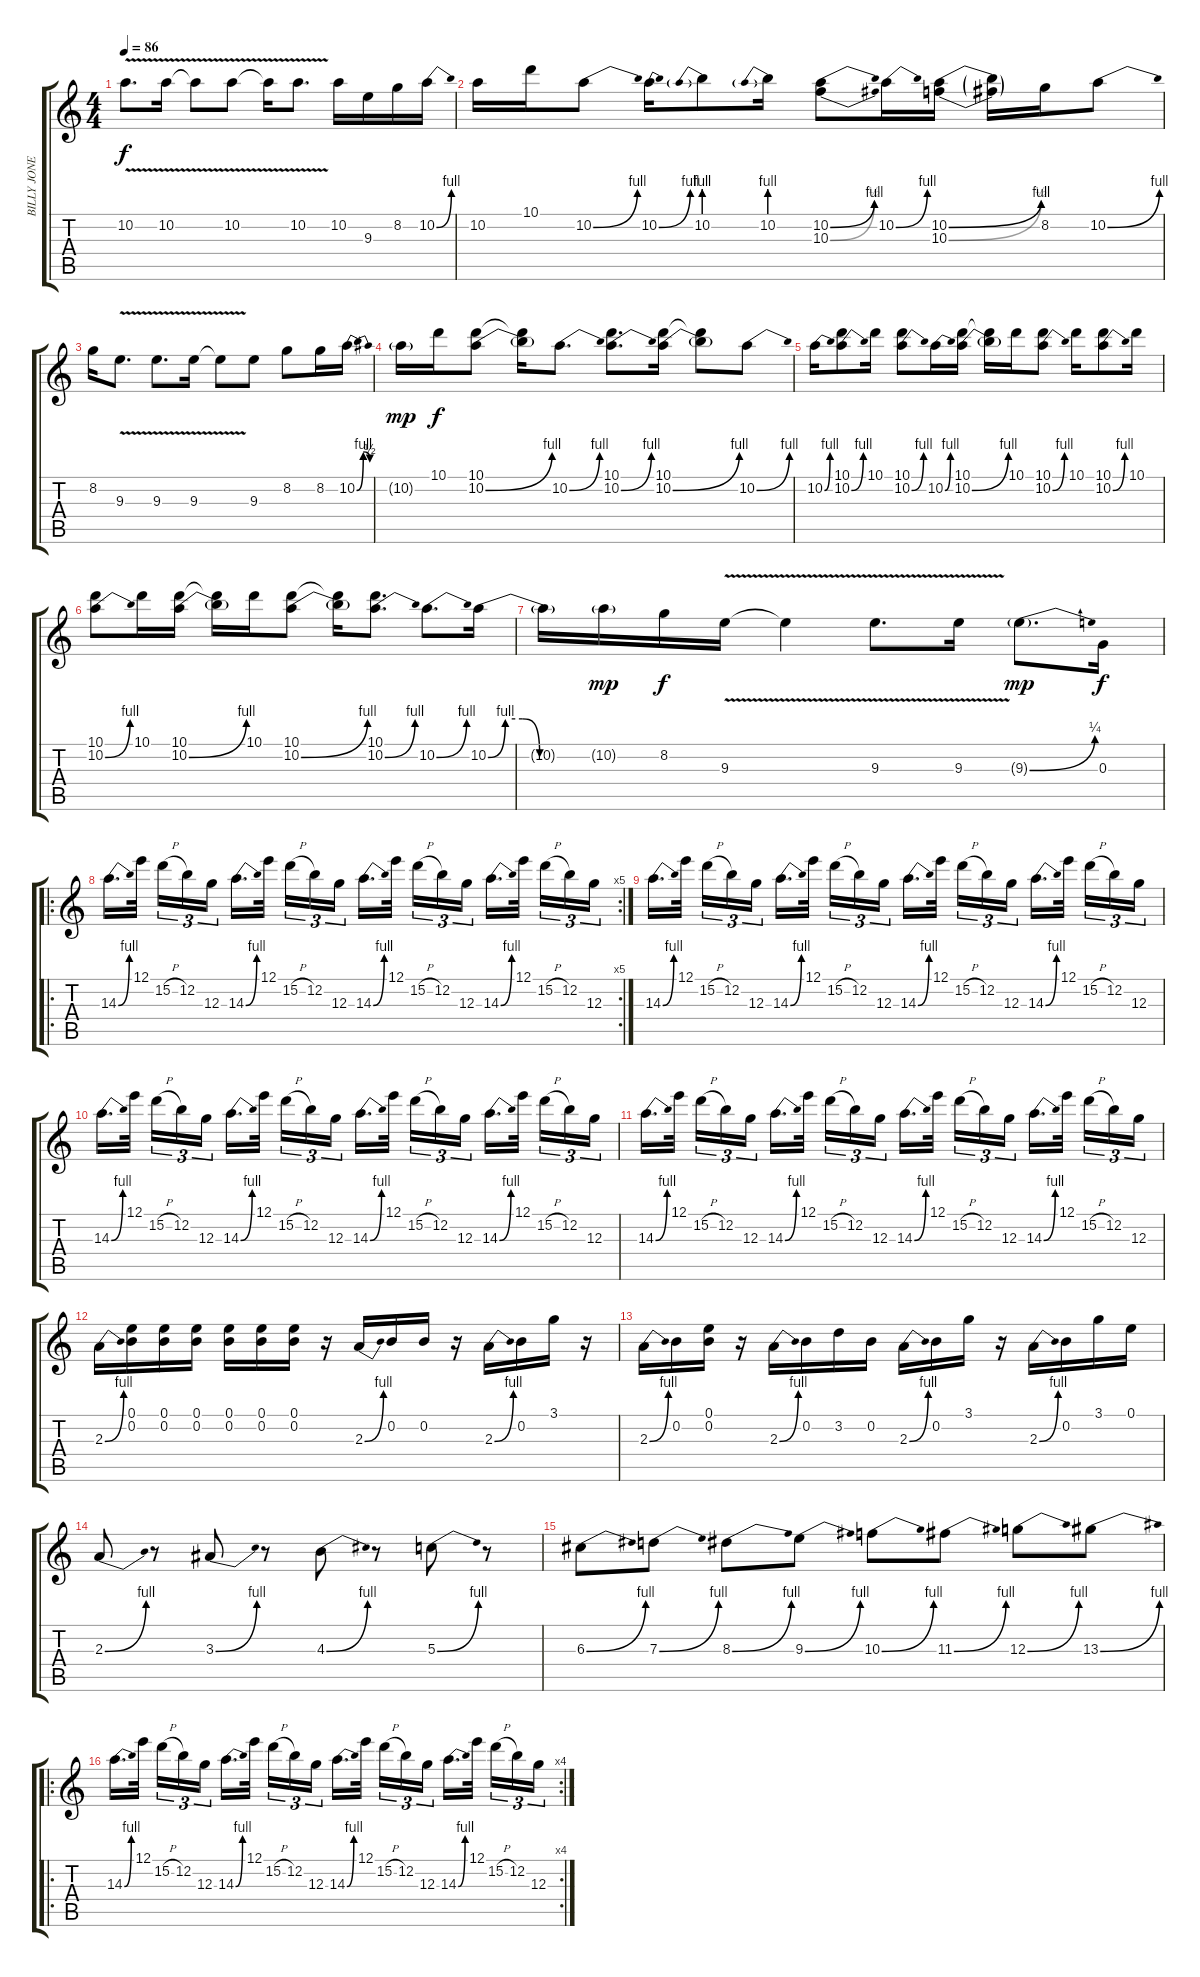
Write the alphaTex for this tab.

\track ("BILLY JONES" "BILLY JONE") {instrument electricguitarclean}
\staff {score tabs}
\tuning (E4 B3 G3 D3 A2 E2) {hide}
\ts (4 4)
\tempo 86
\clef g2
\ks c
10.2{v}.8{d dy f} 10.2{v}.16 10.2{t}.8 10.2{v}.8 10.2{t}.16 10.2{v}.8{d} 10.2.16 9.3.16 8.2.16 10.2{be (bend 0 0 60 4)}.16 |
10.2.16 10.1.16 10.2{be (bend 0 0 60 4)}.8 10.2{be (bend 0 0 60 4)}.16 10.2{be (prebend 0 4 60 4)}.8 10.2{be (prebend 0 4 60 4)}.16 (10.2{be (bend 0 0 60 4)} 10.3{be (bend 0 0 60 2)}).8 10.2{be (bend 0 0 60 4)}.16 (10.2{be (bend 0 0 60 4)} 10.3{be (bend 0 0 60 2)}).16 (10.2{t} 10.3{t}).16 8.2.16 10.2{be (bend 0 0 60 4)}.8 |
8.2.16 9.3{v}.8{d} 9.3{v}.8{d} 9.3{v}.16 9.3{t}.8 9.3.8 8.2.8 8.2.16 10.2{be (bendrelease 0 0 10 4 20 4 60 2)}.16 |
10.2{g}.16{dy mp} 10.1.16{dy f} (10.1 10.2{be (bend 0 0 60 4)}).8 (10.1{t} 10.2{t}).16 10.2{be (bend 0 0 60 4)}.8{d} (10.1 10.2{be (bend 0 0 60 4)}).8{d} (10.1 10.2{be (bend 0 0 60 4)}).16 (10.1{t} 10.2{t}).8 10.2{be (bend 0 0 60 4)}.8 |
10.2{be (bend 0 0 60 4)}.16 (10.1 10.2{be (bend 0 0 60 4)}).8 10.1.16 (10.1 10.2{be (bend 0 0 60 4)}).8 10.2{be (bend 0 0 60 4)}.16 (10.1 10.2{be (bend 0 0 60 4)}).16 (10.1{t} 10.2{t}).16 10.1.16 (10.1 10.2{be (bend 0 0 60 4)}).8 10.1.16 (10.1 10.2{be (bend 0 0 60 4)}).8 10.1.16 |
(10.1 10.2{be (bend 0 0 60 4)}).8 10.1.16 (10.1 10.2{be (bend 0 0 60 4)}).16 (10.1{t} 10.2{t}).16 10.1.16 (10.1 10.2{be (bend 0 0 60 4)}).8 (10.1{t} 10.2{t}).16 (10.1 10.2{be (bend 0 0 60 4)}).8{d} 10.2{be (bend 0 0 60 4)}.8{d} 10.2{be (custom 0 0 10 4 20 4 30 0 60 0)}.16 |
10.2{t}.16 10.2{g}.16{dy mp} 8.2.16{dy f} 9.3{v}.16 9.3{t}.4 9.3{v}.8{d} 9.3{v}.16 9.3{be (bend 0 0 60 1) g}.8{d dy mp} 0.3.16{dy f} |
\ro
\rc 5
14.3{be (bend 0 0 60 4)}.16{d} 12.1.32{beam splitsecondary} 15.2{h}.16{tu (3 2)} 12.2.16{tu (3 2)} 12.3.16{tu (3 2)} 14.3{be (bend 0 0 60 4)}.16{d} 12.1.32{beam splitsecondary} 15.2{h}.16{tu (3 2)} 12.2.16{tu (3 2)} 12.3.16{tu (3 2)} 14.3{be (bend 0 0 60 4)}.16{d} 12.1.32{beam splitsecondary} 15.2{h}.16{tu (3 2)} 12.2.16{tu (3 2)} 12.3.16{tu (3 2)} 14.3{be (bend 0 0 60 4)}.16{d} 12.1.32{beam splitsecondary} 15.2{h}.16{tu (3 2)} 12.2.16{tu (3 2)} 12.3.16{tu (3 2)} |
14.3{be (bend 0 0 60 4)}.16{d} 12.1.32{beam splitsecondary} 15.2{h}.16{tu (3 2)} 12.2.16{tu (3 2)} 12.3.16{tu (3 2)} 14.3{be (bend 0 0 60 4)}.16{d} 12.1.32{beam splitsecondary} 15.2{h}.16{tu (3 2)} 12.2.16{tu (3 2)} 12.3.16{tu (3 2)} 14.3{be (bend 0 0 60 4)}.16{d} 12.1.32{beam splitsecondary} 15.2{h}.16{tu (3 2)} 12.2.16{tu (3 2)} 12.3.16{tu (3 2)} 14.3{be (bend 0 0 60 4)}.16{d} 12.1.32{beam splitsecondary} 15.2{h}.16{tu (3 2)} 12.2.16{tu (3 2)} 12.3.16{tu (3 2)} |
14.3{be (bend 0 0 60 4)}.16{d} 12.1.32{beam splitsecondary} 15.2{h}.16{tu (3 2)} 12.2.16{tu (3 2)} 12.3.16{tu (3 2)} 14.3{be (bend 0 0 60 4)}.16{d} 12.1.32{beam splitsecondary} 15.2{h}.16{tu (3 2)} 12.2.16{tu (3 2)} 12.3.16{tu (3 2)} 14.3{be (bend 0 0 60 4)}.16{d} 12.1.32{beam splitsecondary} 15.2{h}.16{tu (3 2)} 12.2.16{tu (3 2)} 12.3.16{tu (3 2)} 14.3{be (bend 0 0 60 4)}.16{d} 12.1.32{beam splitsecondary} 15.2{h}.16{tu (3 2)} 12.2.16{tu (3 2)} 12.3.16{tu (3 2)} |
14.3{be (bend 0 0 60 4)}.16{d} 12.1.32{beam splitsecondary} 15.2{h}.16{tu (3 2)} 12.2.16{tu (3 2)} 12.3.16{tu (3 2)} 14.3{be (bend 0 0 60 4)}.16{d} 12.1.32{beam splitsecondary} 15.2{h}.16{tu (3 2)} 12.2.16{tu (3 2)} 12.3.16{tu (3 2)} 14.3{be (bend 0 0 60 4)}.16{d} 12.1.32{beam splitsecondary} 15.2{h}.16{tu (3 2)} 12.2.16{tu (3 2)} 12.3.16{tu (3 2)} 14.3{be (bend 0 0 60 4)}.16{d} 12.1.32{beam splitsecondary} 15.2{h}.16{tu (3 2)} 12.2.16{tu (3 2)} 12.3.16{tu (3 2)} |
2.3{be (bend 0 0 60 4)}.16 (0.1 0.2).16 (0.1 0.2).16 (0.1 0.2).16 (0.1 0.2).16 (0.1 0.2).16 (0.1 0.2).16 r.16 2.3{be (bend 0 0 60 4)}.16 0.2.16 0.2.16 r.16 2.3{be (bend 0 0 60 4)}.16 0.2.16 3.1.16 r.16 |
2.3{be (bend 0 0 60 4)}.16 0.2.16 (0.1 0.2).16 r.16 2.3{be (bend 0 0 60 4)}.16 0.2.16 3.2.16 0.2.16 2.3{be (bend 0 0 60 4)}.16 0.2.16 3.1.16 r.16 2.3{be (bend 0 0 60 4)}.16 0.2.16 3.1.16 0.1.16 |
2.3{be (bend 0 0 60 4)}.8 r.8 3.3{be (bend 0 0 60 4)}.8 r.8 4.3{be (bend 0 0 60 4)}.8 r.8 5.3{be (bend 0 0 60 4)}.8 r.8 |
6.3{be (bend 0 0 60 4)}.8 7.3{be (bend 0 0 60 4)}.8 8.3{be (bend 0 0 60 4)}.8 9.3{be (bend 0 0 60 4)}.8 10.3{be (bend 0 0 60 4)}.8 11.3{be (bend 0 0 60 4)}.8 12.3{be (bend 0 0 60 4)}.8 13.3{be (bend 0 0 60 4)}.8 |
\ro
\rc 4
14.3{be (bend 0 0 60 4)}.16{d} 12.1.32{beam splitsecondary} 15.2{h}.16{tu (3 2)} 12.2.16{tu (3 2)} 12.3.16{tu (3 2)} 14.3{be (bend 0 0 60 4)}.16{d} 12.1.32{beam splitsecondary} 15.2{h}.16{tu (3 2)} 12.2.16{tu (3 2)} 12.3.16{tu (3 2)} 14.3{be (bend 0 0 60 4)}.16{d} 12.1.32{beam splitsecondary} 15.2{h}.16{tu (3 2)} 12.2.16{tu (3 2)} 12.3.16{tu (3 2)} 14.3{be (bend 0 0 60 4)}.16{d} 12.1.32{beam splitsecondary} 15.2{h}.16{tu (3 2)} 12.2.16{tu (3 2)} 12.3.16{tu (3 2)}
